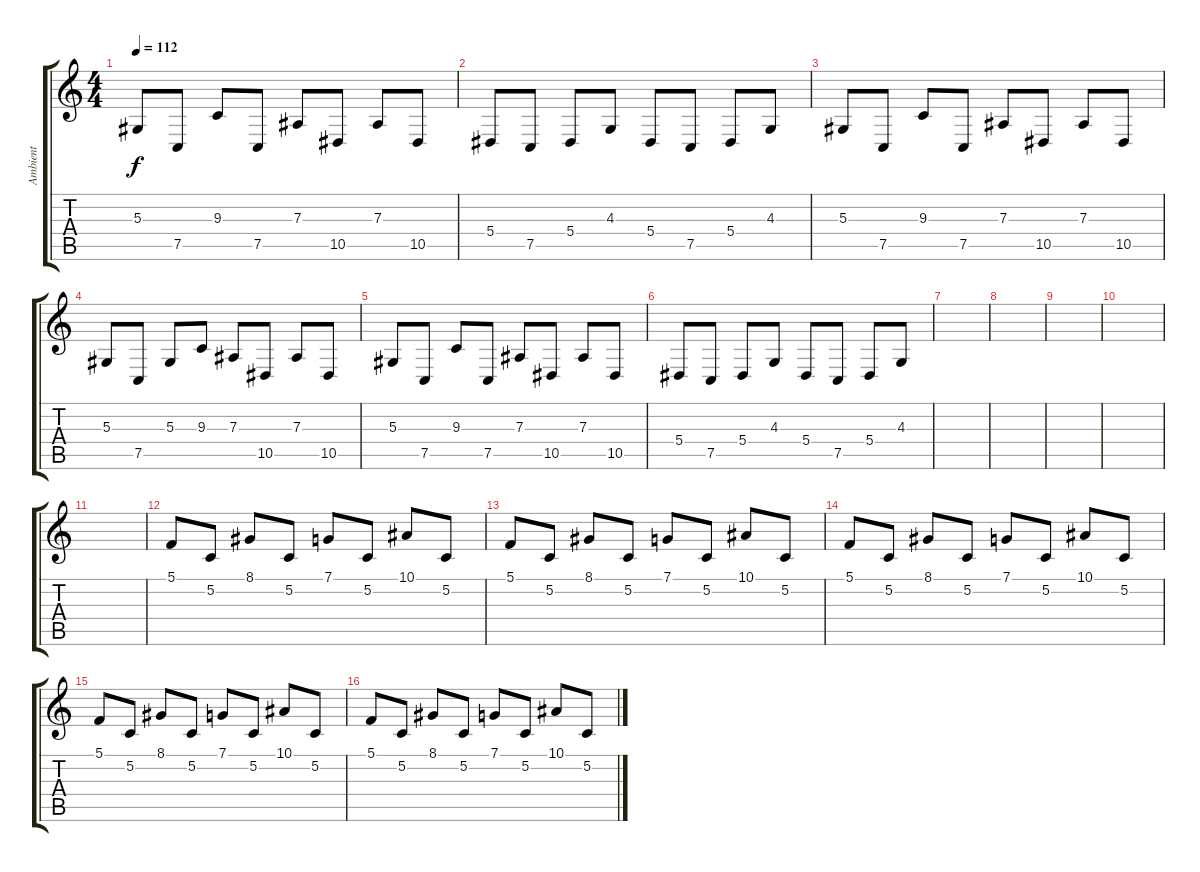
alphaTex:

\track ("Ambient" "Ambient") {instrument fx5brightness}
\staff {score tabs}
\tuning (C4 G3 Eb3 Bb2 F2 C2) {hide}
\ts (4 4)
\tempo 112
\clef g2
\ks c
5.3.8{dy f} 7.5.8 9.3.8 7.5.8 7.3.8 10.5.8 7.3.8 10.5.8 |
5.4.8 7.5.8 5.4.8 4.3.8 5.4.8 7.5.8 5.4.8 4.3.8 |
5.3.8 7.5.8 9.3.8 7.5.8 7.3.8 10.5.8 7.3.8 10.5.8 |
5.3.8 7.5.8 5.3.8 9.3.8 7.3.8 10.5.8 7.3.8 10.5.8 |
5.3.8 7.5.8 9.3.8 7.5.8 7.3.8 10.5.8 7.3.8 10.5.8 |
5.4.8 7.5.8 5.4.8 4.3.8 5.4.8 7.5.8 5.4.8 4.3.8 |
|
|
|
|
|
5.1.8{volume 13 instrument pad4choir} 5.2.8 8.1.8 5.2.8 7.1.8 5.2.8 10.1.8 5.2.8 |
5.1.8 5.2.8 8.1.8 5.2.8 7.1.8 5.2.8 10.1.8 5.2.8 |
5.1.8 5.2.8 8.1.8 5.2.8 7.1.8 5.2.8 10.1.8 5.2.8 |
5.1.8 5.2.8 8.1.8 5.2.8 7.1.8 5.2.8 10.1.8 5.2.8 |
5.1.8 5.2.8 8.1.8 5.2.8 7.1.8 5.2.8 10.1.8 5.2.8
